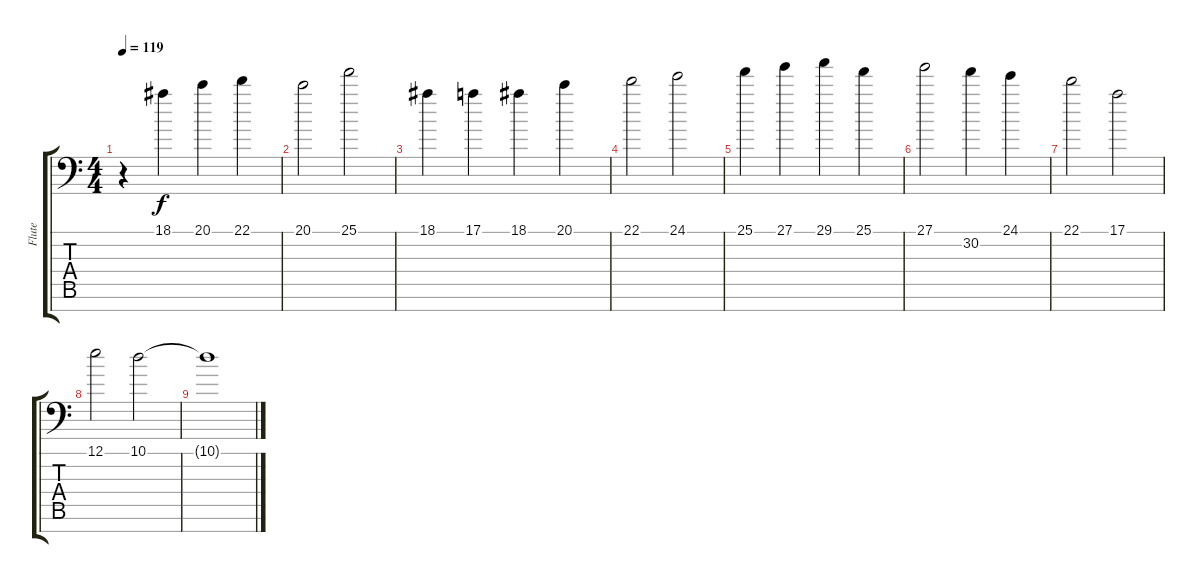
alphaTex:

\track ("Flute" "Flute") {instrument flute}
\staff {score tabs}
\tuning (E4 B3 G3 D3 A2 E2 C-1) {hide}
\ts (4 4)
\tempo 119
\clef f4
\ks c
r.4{dy f} 18.1.4 20.1.4 22.1.4 |
20.1.2 25.1.2 |
18.1.4 17.1.4 18.1.4 20.1.4 |
22.1.2 24.1.2 |
25.1.4 27.1.4 29.1.4 25.1.4 |
27.1.2 30.2.4 24.1.4 |
22.1.2{volume 0} 17.1.2 |
12.1.2 10.1.2 |
10.1{t}.1
